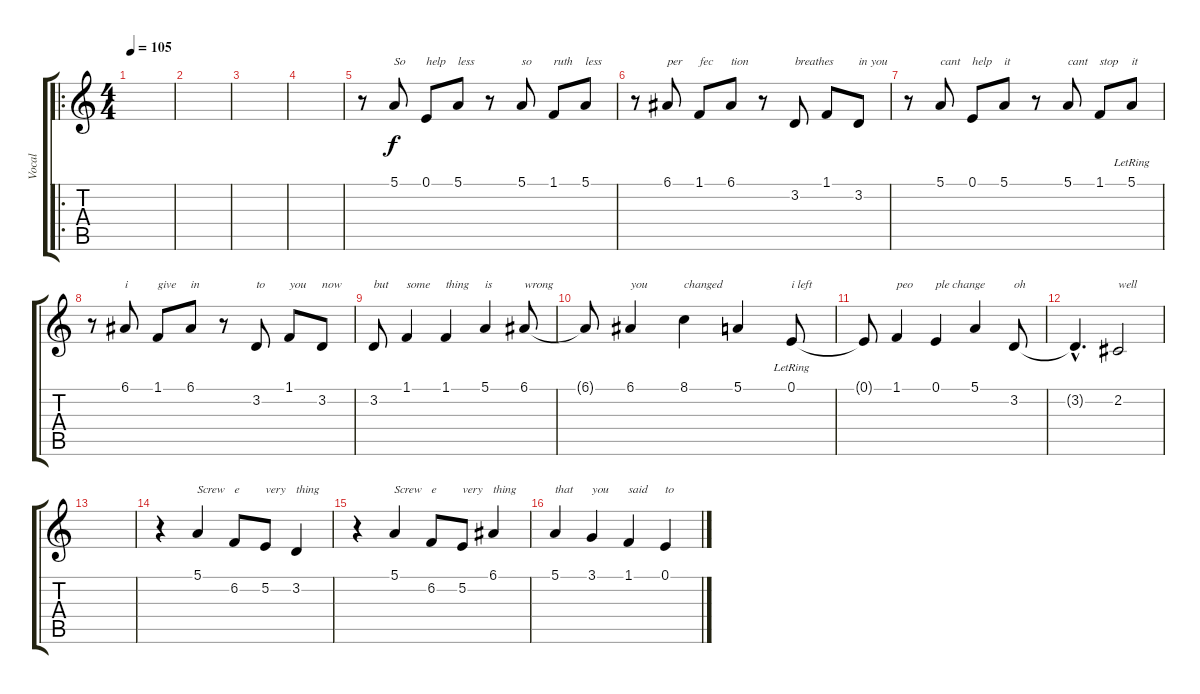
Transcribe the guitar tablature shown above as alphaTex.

\track ("Vocal" "Vocal") {instrument tenorsax}
\staff {score tabs}
\tuning (E4 B3 G3 D3 A2 E2) {hide}
\ro
\ts (4 4)
\tempo 105
\clef g2
\ks c
|
|
|
|
r.8 5.1.8{txt "So"} 0.1.8{txt "help"} 5.1.8{txt "less"} r.8 5.1.8{txt "so"} 1.1.8{txt "ruth"} 5.1.8{txt "less"} |
r.8 6.1.8{txt "per"} 1.1.8{txt "fec"} 6.1.8{txt "tion"} r.8 3.2.8{txt "breathes"} 1.1.8 3.2.8{txt "in you"} |
r.8 5.1.8{txt "cant"} 0.1.8{txt "help"} 5.1.8{txt "it"} r.8 5.1.8{txt "cant"} 1.1.8{txt "stop"} 5.1{lr}.8{txt "it"} |
r.8 6.1.8{txt "i"} 1.1.8{txt "give"} 6.1.8{txt "in"} r.8 3.2.8{txt "to"} 1.1.8{txt "you"} 3.2.8{txt "now"} |
3.2.8{txt "but"} 1.1.4{txt "some"} 1.1.4{txt "thing"} 5.1.4{txt "is"} 6.1.8{txt "wrong"} |
6.1{t}.8 6.1.4{txt "you"} 8.1.4{txt "changed"} 5.1.4 0.1{lr}.8{txt "i left"} |
0.1{t}.8 1.1.4{txt "peo"} 0.1.4{txt "ple change"} 5.1.4 3.2.8{txt "oh"} |
3.2{hac t}.4{d} 2.2.2{txt "well"} |
|
r.4 5.1.4{txt "Screw"} 6.2.8{txt "e"} 5.2.8{txt "very"} 3.2.4{txt "thing"} |
r.4 5.1.4{txt "Screw"} 6.2.8{txt "e"} 5.2.8{txt "very"} 6.1.4{txt "thing"} |
5.1.4{txt "that"} 3.1.4{txt "you"} 1.1.4{txt "said"} 0.1.4{txt "to"}
